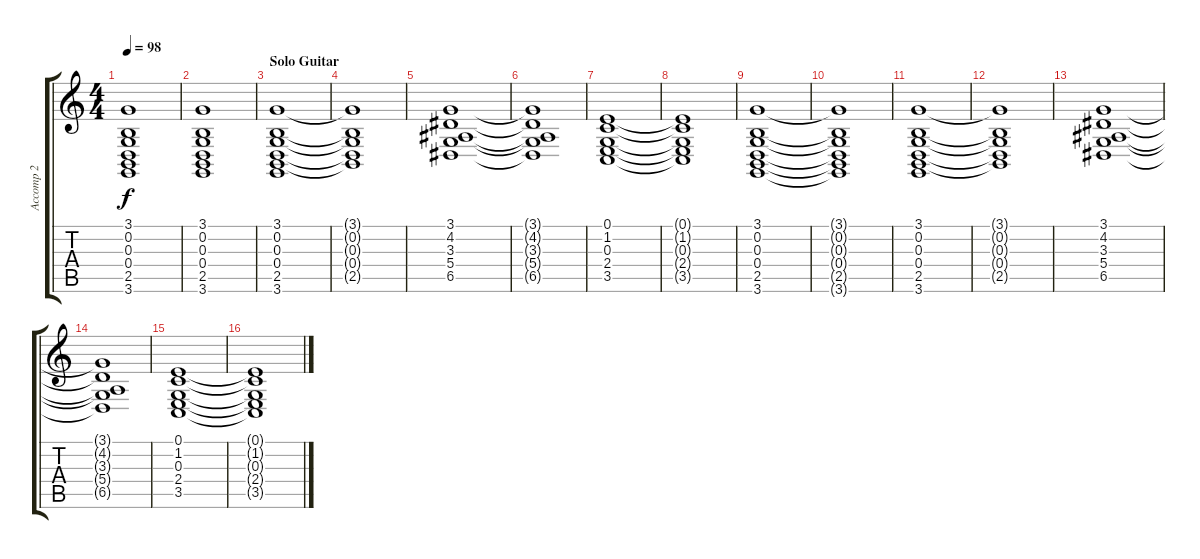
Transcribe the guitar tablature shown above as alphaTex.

\track ("Accomp 2" "Accomp 2") {instrument synthstrings2}
\staff {score tabs}
\tuning (E4 B3 G3 D3 A2 E2) {hide}
\ts (4 4)
\tempo 98
\clef g2
\ks c
(3.1 0.2 0.3 0.4 2.5 3.6).1{dy f} |
(3.1 0.2 0.3 0.4 2.5 3.6).1 |
\section ("" "Solo Guitar")
(3.1 0.2 0.3 0.4 2.5 3.6).1 |
(3.1{t} 0.2{t} 0.3{t} 0.4{t} 2.5{t}).1 |
(3.1 4.2 3.3 5.4 6.5).1 |
(3.1{t} 4.2{t} 3.3{t} 5.4{t} 6.5{t}).1 |
(0.1 1.2 0.3 2.4 3.5).1 |
(0.1{t} 1.2{t} 0.3{t} 2.4{t} 3.5{t}).1 |
(3.1 0.2 0.3 0.4 2.5 3.6).1 |
(3.1{t} 0.2{t} 0.3{t} 0.4{t} 2.5{t} 3.6{t}).1 |
(3.1 0.2 0.3 0.4 2.5 3.6).1 |
(3.1{t} 0.2{t} 0.3{t} 0.4{t} 2.5{t}).1 |
(3.1 4.2 3.3 5.4 6.5).1 |
(3.1{t} 4.2{t} 3.3{t} 5.4{t} 6.5{t}).1 |
(0.1 1.2 0.3 2.4 3.5).1 |
(0.1{t} 1.2{t} 0.3{t} 2.4{t} 3.5{t}).1
